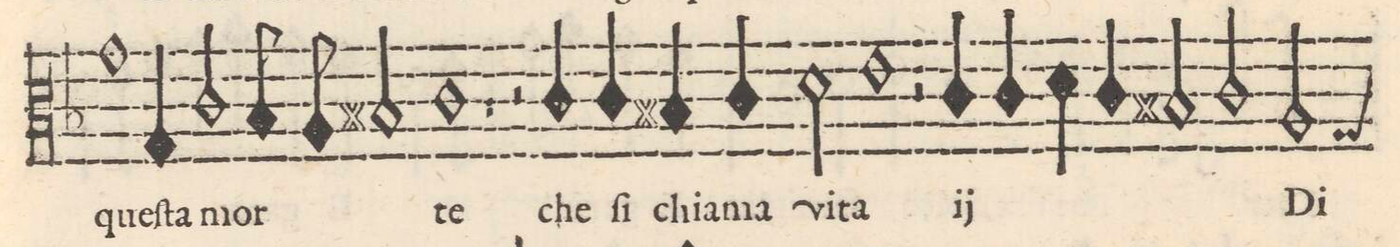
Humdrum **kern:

**kern	**text
*I"TENORE	*
*clefC3	*
*k[b-]	*
*met(C|)	*
*M4/2	*
1g\	queſ-
=15-	=15-
4G/	-ta
2c/	mor-
8B-/	.
8A/	.
2Bn/	.
=16-	=16-
1c	-te
1r	.
=17-	=17-
2r	.
4c/	che
4c/	ſi
4Bn/	chia-
4c/	-ma
2d\	vi-
=18-	=18-
1e	-ta
2r	.
*	*ij
4c/	che
4c/	ſi
=19-	=19-
4d\	chia-
4c/	-ma
2Bn/	vi-
2c/	-ta
*	*Xij
2A/	Di
=20-	=20-
*-	*-
